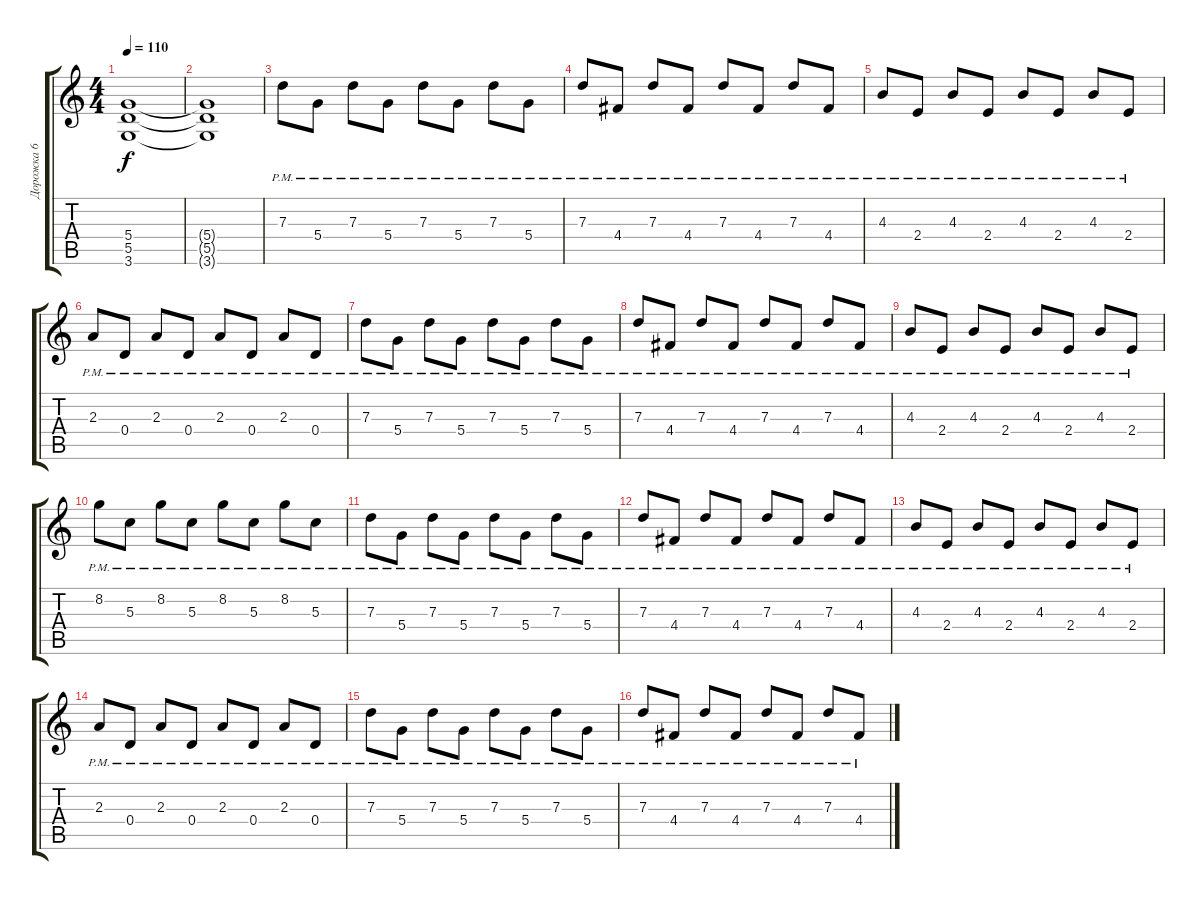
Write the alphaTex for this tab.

\track ("Дорожка 6" "Дорожка 6") {instrument overdrivenguitar}
\staff {score tabs}
\tuning (E4 B3 G3 D3 A2 E2) {hide}
\ts (4 4)
\tempo 110
\clef g2
\ks c
(5.4 5.5 3.6).1{dy f} |
(5.4{t} 5.5{t} 3.6{t}).1 |
7.3{pm}.8 5.4{pm}.8 7.3{pm}.8 5.4{pm}.8 7.3{pm}.8 5.4{pm}.8 7.3{pm}.8 5.4{pm}.8 |
7.3{pm}.8 4.4{pm}.8 7.3{pm}.8 4.4{pm}.8 7.3{pm}.8 4.4{pm}.8 7.3{pm}.8 4.4{pm}.8 |
4.3{pm}.8 2.4{pm}.8 4.3{pm}.8 2.4{pm}.8 4.3{pm}.8 2.4{pm}.8 4.3{pm}.8 2.4{pm}.8 |
2.3{pm}.8 0.4{pm}.8 2.3{pm}.8 0.4{pm}.8 2.3{pm}.8 0.4{pm}.8 2.3{pm}.8 0.4{pm}.8 |
7.3{pm}.8 5.4{pm}.8 7.3{pm}.8 5.4{pm}.8 7.3{pm}.8 5.4{pm}.8 7.3{pm}.8 5.4{pm}.8 |
7.3{pm}.8 4.4{pm}.8 7.3{pm}.8 4.4{pm}.8 7.3{pm}.8 4.4{pm}.8 7.3{pm}.8 4.4{pm}.8 |
4.3{pm}.8 2.4{pm}.8 4.3{pm}.8 2.4{pm}.8 4.3{pm}.8 2.4{pm}.8 4.3{pm}.8 2.4{pm}.8 |
8.2{pm}.8 5.3{pm}.8 8.2{pm}.8 5.3{pm}.8 8.2{pm}.8 5.3{pm}.8 8.2{pm}.8 5.3{pm}.8 |
7.3{pm}.8 5.4{pm}.8 7.3{pm}.8 5.4{pm}.8 7.3{pm}.8 5.4{pm}.8 7.3{pm}.8 5.4{pm}.8 |
7.3{pm}.8 4.4{pm}.8 7.3{pm}.8 4.4{pm}.8 7.3{pm}.8 4.4{pm}.8 7.3{pm}.8 4.4{pm}.8 |
4.3{pm}.8 2.4{pm}.8 4.3{pm}.8 2.4{pm}.8 4.3{pm}.8 2.4{pm}.8 4.3{pm}.8 2.4{pm}.8 |
2.3{pm}.8 0.4{pm}.8 2.3{pm}.8 0.4{pm}.8 2.3{pm}.8 0.4{pm}.8 2.3{pm}.8 0.4{pm}.8 |
7.3{pm}.8 5.4{pm}.8 7.3{pm}.8 5.4{pm}.8 7.3{pm}.8 5.4{pm}.8 7.3{pm}.8 5.4{pm}.8 |
7.3{pm}.8 4.4{pm}.8 7.3{pm}.8 4.4{pm}.8 7.3{pm}.8 4.4{pm}.8 7.3{pm}.8 4.4{pm}.8
